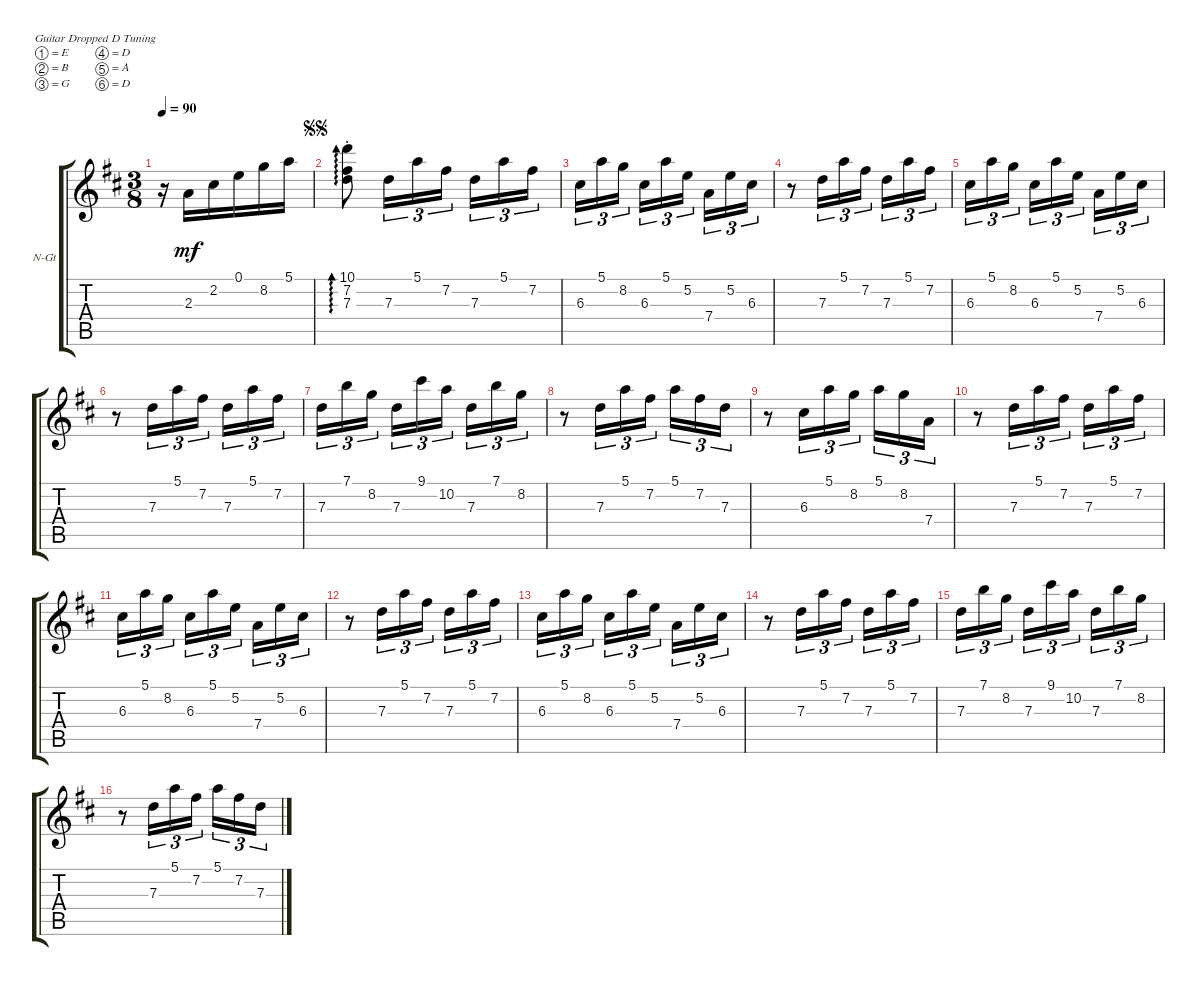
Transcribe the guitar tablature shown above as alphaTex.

\bracketExtendMode groupsimilarinstruments
\firstSystemTrackNameOrientation horizontal
\otherSystemsTrackNameOrientation horizontal
\track ("Untitled" "N-Gt") {instrument acousticgrandpiano}
\staff {score tabs}
\tuning (E4 B3 G3 D3 A2 D2)
\displaytranspose 12
\ts (3 8)
\tempo 90
\clef g2
\ks d
r.16{dy mf instrument acousticgrandpiano} 2.3.16 2.2.16 0.1.16 8.2.16 5.1.16 |
\jump segnosegno
(10.1{st} 7.2{st} 7.3{st}).8{ad 0} 7.3.16{tu (3 2)} 5.1.16{tu (3 2)} 7.2.16{tu (3 2)} 7.3.16{tu (3 2)} 5.1.16{tu (3 2)} 7.2.16{tu (3 2)} |
6.3.16{tu (3 2)} 5.1.16{tu (3 2)} 8.2.16{tu (3 2)} 6.3.16{tu (3 2)} 5.1.16{tu (3 2)} 5.2.16{tu (3 2)} 7.4.16{tu (3 2)} 5.2.16{tu (3 2)} 6.3.16{tu (3 2)} |
r.8 7.3.16{tu (3 2)} 5.1.16{tu (3 2)} 7.2.16{tu (3 2)} 7.3.16{tu (3 2)} 5.1.16{tu (3 2)} 7.2.16{tu (3 2)} |
6.3.16{tu (3 2)} 5.1.16{tu (3 2)} 8.2.16{tu (3 2)} 6.3.16{tu (3 2)} 5.1.16{tu (3 2)} 5.2.16{tu (3 2)} 7.4.16{tu (3 2)} 5.2.16{tu (3 2)} 6.3.16{tu (3 2)} |
r.8 7.3.16{tu (3 2)} 5.1.16{tu (3 2)} 7.2.16{tu (3 2)} 7.3.16{tu (3 2)} 5.1.16{tu (3 2)} 7.2.16{tu (3 2)} |
7.3.16{tu (3 2)} 7.1.16{tu (3 2)} 8.2.16{tu (3 2)} 7.3.16{tu (3 2)} 9.1.16{tu (3 2)} 10.2.16{tu (3 2)} 7.3.16{tu (3 2)} 7.1.16{tu (3 2)} 8.2.16{tu (3 2)} |
r.8 7.3.16{tu (3 2)} 5.1.16{tu (3 2)} 7.2.16{tu (3 2)} 5.1.16{tu (3 2)} 7.2.16{tu (3 2)} 7.3.16{tu (3 2)} |
r.8 6.3.16{tu (3 2)} 5.1.16{tu (3 2)} 8.2.16{tu (3 2)} 5.1.16{tu (3 2)} 8.2.16{tu (3 2)} 7.4.16{tu (3 2)} |
r.8 7.3.16{tu (3 2)} 5.1.16{tu (3 2)} 7.2.16{tu (3 2)} 7.3.16{tu (3 2)} 5.1.16{tu (3 2)} 7.2.16{tu (3 2)} |
6.3.16{tu (3 2)} 5.1.16{tu (3 2)} 8.2.16{tu (3 2)} 6.3.16{tu (3 2)} 5.1.16{tu (3 2)} 5.2.16{tu (3 2)} 7.4.16{tu (3 2)} 5.2.16{tu (3 2)} 6.3.16{tu (3 2)} |
r.8 7.3.16{tu (3 2)} 5.1.16{tu (3 2)} 7.2.16{tu (3 2)} 7.3.16{tu (3 2)} 5.1.16{tu (3 2)} 7.2.16{tu (3 2)} |
6.3.16{tu (3 2)} 5.1.16{tu (3 2)} 8.2.16{tu (3 2)} 6.3.16{tu (3 2)} 5.1.16{tu (3 2)} 5.2.16{tu (3 2)} 7.4.16{tu (3 2)} 5.2.16{tu (3 2)} 6.3.16{tu (3 2)} |
r.8 7.3.16{tu (3 2)} 5.1.16{tu (3 2)} 7.2.16{tu (3 2)} 7.3.16{tu (3 2)} 5.1.16{tu (3 2)} 7.2.16{tu (3 2)} |
7.3.16{tu (3 2)} 7.1.16{tu (3 2)} 8.2.16{tu (3 2)} 7.3.16{tu (3 2)} 9.1.16{tu (3 2)} 10.2.16{tu (3 2)} 7.3.16{tu (3 2)} 7.1.16{tu (3 2)} 8.2.16{tu (3 2)} |
r.8 7.3.16{tu (3 2)} 5.1.16{tu (3 2)} 7.2.16{tu (3 2)} 5.1.16{tu (3 2)} 7.2.16{tu (3 2)} 7.3.16{tu (3 2)}
